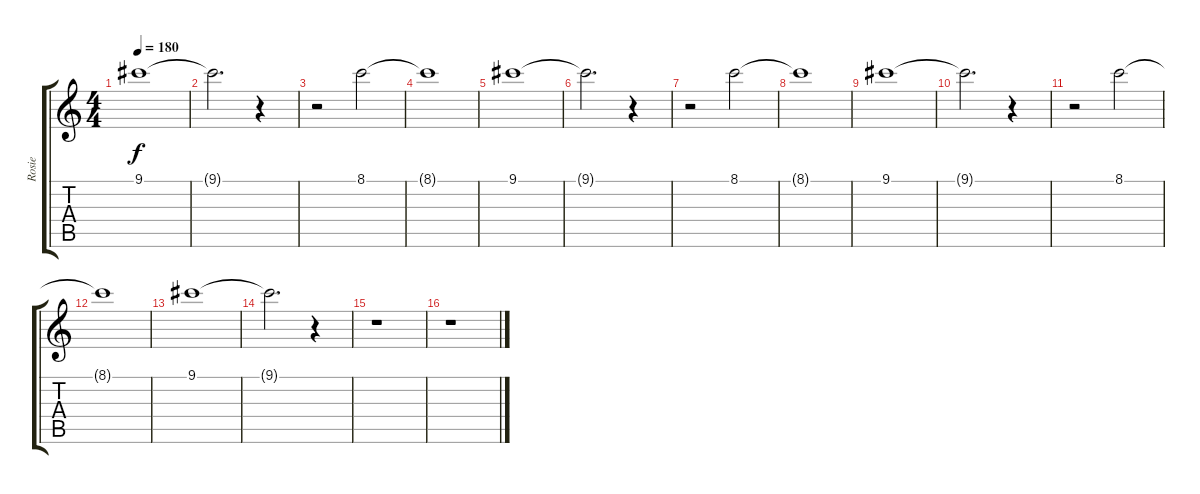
\track ("Rosie" "Rosie") {instrument contrabass}
\staff {score tabs}
\tuning (E4 B3 G3 D3 A2 E2) {hide}
\ts (4 4)
\tempo 180
\clef g2
\ks c
9.1.1{dy f} |
9.1{t}.2{d} r.4{volume 0} |
r.2{volume 14} 8.1.2 |
8.1{t}.1 |
9.1.1 |
9.1{t}.2{d} r.4{volume 0} |
r.2{volume 14} 8.1.2 |
8.1{t}.1 |
9.1.1 |
9.1{t}.2{d} r.4{volume 0} |
r.2{volume 14} 8.1.2 |
8.1{t}.1 |
9.1.1 |
9.1{t}.2{d} r.4{volume 0} |
r.1 |
r.1
